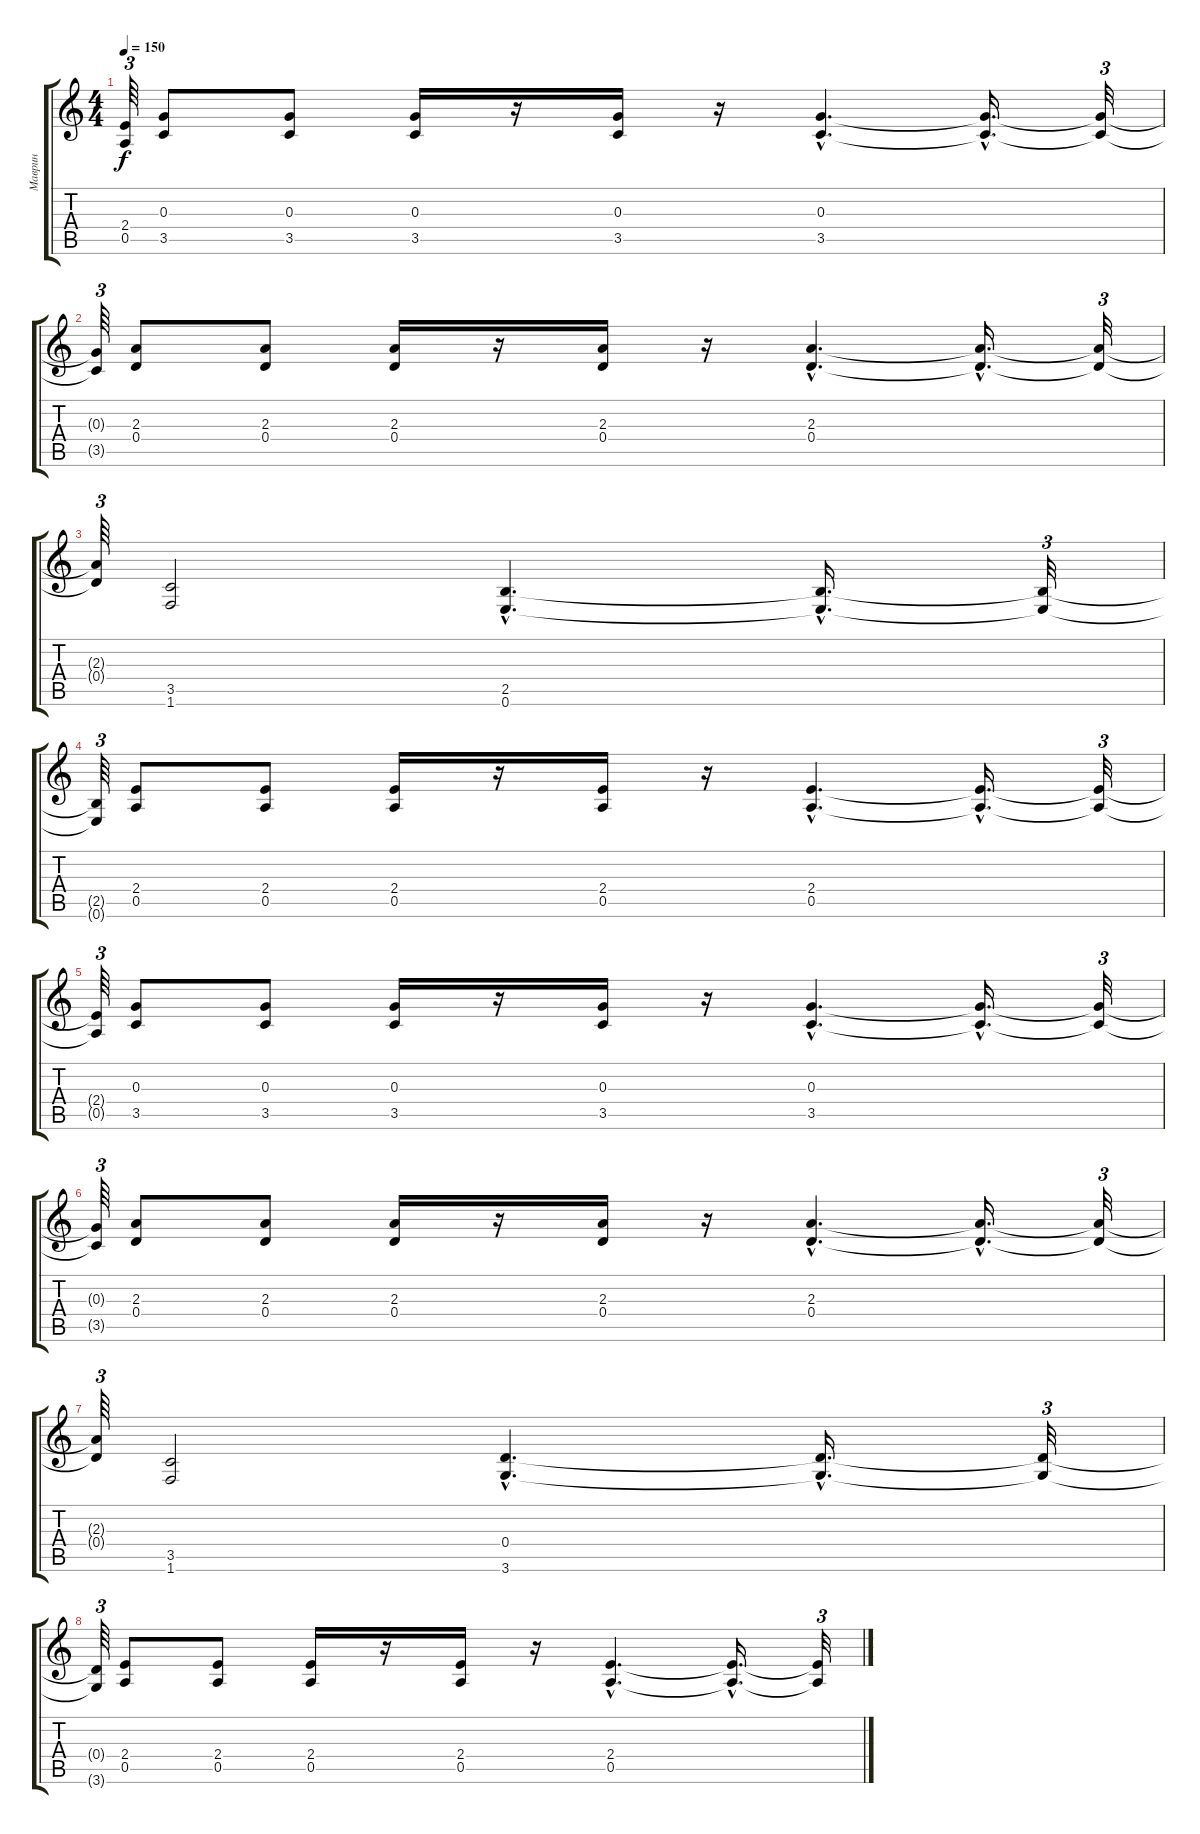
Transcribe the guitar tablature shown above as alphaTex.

\track ("Маврин" "Маврин") {instrument distortionguitar}
\staff {score tabs}
\tuning (E4 B3 G3 D3 A2 E2) {hide}
\ts (4 4)
\tempo 150
\clef g2
\ks c
(2.4{t} 0.5{t}).64{tu (3 2) dy f} (0.3 3.5).8 (0.3 3.5).8 (0.3 3.5).16 r.16 (0.3 3.5).16 r.16 (0.3{hac} 3.5{hac}).4{d} (0.3{hac t} 3.5{hac t}).16{d} (0.3{t} 3.5{t}).32{tu (3 2)} |
(0.3{t} 3.5{t}).64{tu (3 2)} (2.3 0.4).8 (2.3 0.4).8 (2.3 0.4).16 r.16 (2.3 0.4).16 r.16 (2.3{hac} 0.4{hac}).4{d} (2.3{hac t} 0.4{hac t}).16{d} (2.3{t} 0.4{t}).32{tu (3 2)} |
(2.3{t} 0.4{t}).64{tu (3 2)} (3.5 1.6).2 (2.5{hac} 0.6{hac}).4{d} (2.5{hac t} 0.6{hac t}).16{d} (2.5{t} 0.6{t}).32{tu (3 2)} |
(2.5{t} 0.6{t}).64{tu (3 2)} (2.4 0.5).8 (2.4 0.5).8 (2.4 0.5).16 r.16 (2.4 0.5).16 r.16 (2.4{hac} 0.5{hac}).4{d} (2.4{hac t} 0.5{hac t}).16{d} (2.4{t} 0.5{t}).32{tu (3 2)} |
(2.4{t} 0.5{t}).64{tu (3 2)} (0.3 3.5).8 (0.3 3.5).8 (0.3 3.5).16 r.16 (0.3 3.5).16 r.16 (0.3{hac} 3.5{hac}).4{d} (0.3{hac t} 3.5{hac t}).16{d} (0.3{t} 3.5{t}).32{tu (3 2)} |
(0.3{t} 3.5{t}).64{tu (3 2)} (2.3 0.4).8 (2.3 0.4).8 (2.3 0.4).16 r.16 (2.3 0.4).16 r.16 (2.3{hac} 0.4{hac}).4{d} (2.3{hac t} 0.4{hac t}).16{d} (2.3{t} 0.4{t}).32{tu (3 2)} |
(2.3{t} 0.4{t}).64{tu (3 2)} (3.5 1.6).2 (0.4{hac} 3.6{hac}).4{d} (0.4{hac t} 3.6{hac t}).16{d} (0.4{t} 3.6{t}).32{tu (3 2)} |
(0.4{t} 3.6{t}).64{tu (3 2)} (2.4 0.5).8 (2.4 0.5).8 (2.4 0.5).16 r.16 (2.4 0.5).16 r.16 (2.4{hac} 0.5{hac}).4{d} (2.4{hac t} 0.5{hac t}).16{d} (2.4{t} 0.5{t}).32{tu (3 2)}
